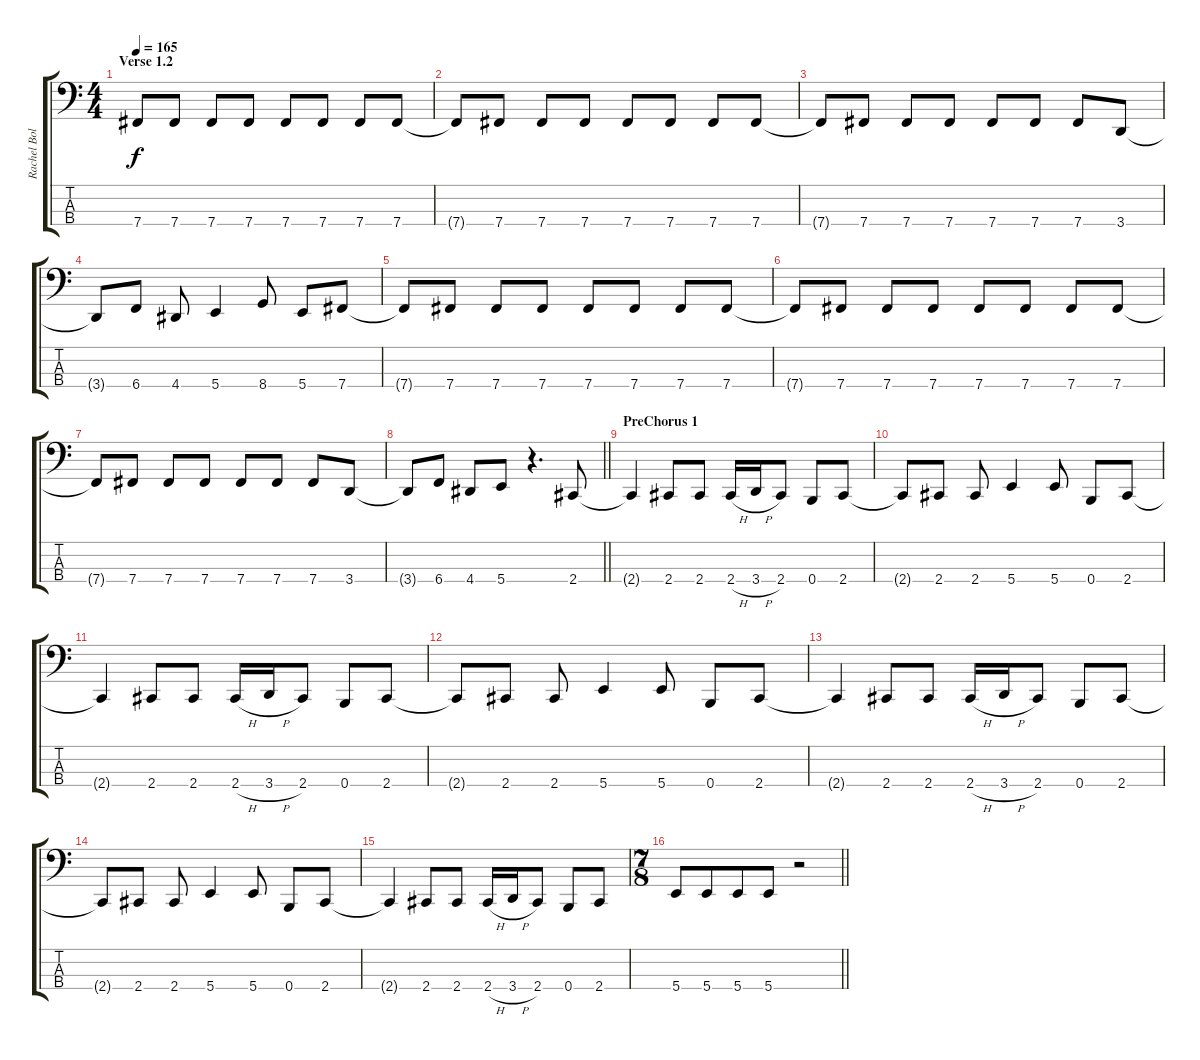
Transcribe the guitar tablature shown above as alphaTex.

\track ("Rachel Bolan" "Rachel Bol") {instrument electricbasspick}
\staff {score tabs}
\tuning (E2 B1 Gb1 B0) {hide}
\ts (4 4)
\section ("" "Verse 1.2")
\tempo 165
\clef f4
\ks c
7.4{t}.8{dy f} 7.4.8 7.4.8 7.4.8 7.4.8 7.4.8 7.4.8 7.4.8 |
7.4{t}.8 7.4.8 7.4.8 7.4.8 7.4.8 7.4.8 7.4.8 7.4.8 |
7.4{t}.8 7.4.8 7.4.8 7.4.8 7.4.8 7.4.8 7.4.8 3.4.8 |
3.4{t}.8 6.4.8 4.4.8 5.4.4 8.4.8 5.4.8 7.4.8 |
7.4{t}.8 7.4.8 7.4.8 7.4.8 7.4.8 7.4.8 7.4.8 7.4.8 |
7.4{t}.8 7.4.8 7.4.8 7.4.8 7.4.8 7.4.8 7.4.8 7.4.8 |
7.4{t}.8 7.4.8 7.4.8 7.4.8 7.4.8 7.4.8 7.4.8 3.4.8 |
\barLineRight lightlight
3.4{t}.8 6.4.8 4.4.8 5.4.8 r.4{d} 2.4.8 |
\section ("" "PreChorus 1")
2.4{t}.4 2.4.8 2.4.8 2.4{h}.16 3.4{h}.16 2.4.8 0.4.8 2.4.8 |
2.4{t}.8 2.4.8 2.4.8 5.4.4 5.4.8 0.4.8 2.4.8 |
2.4{t}.4 2.4.8 2.4.8 2.4{h}.16 3.4{h}.16 2.4.8 0.4.8 2.4.8 |
2.4{t}.8 2.4.8 2.4.8 5.4.4 5.4.8 0.4.8 2.4.8 |
2.4{t}.4 2.4.8 2.4.8 2.4{h}.16 3.4{h}.16 2.4.8 0.4.8 2.4.8 |
2.4{t}.8 2.4.8 2.4.8 5.4.4 5.4.8 0.4.8 2.4.8 |
2.4{t}.4 2.4.8 2.4.8 2.4{h}.16 3.4{h}.16 2.4.8 0.4.8 2.4.8 |
\ts (7 8)
\barLineRight lightlight
5.4.8 5.4.8 5.4.8 5.4.8 r.2
